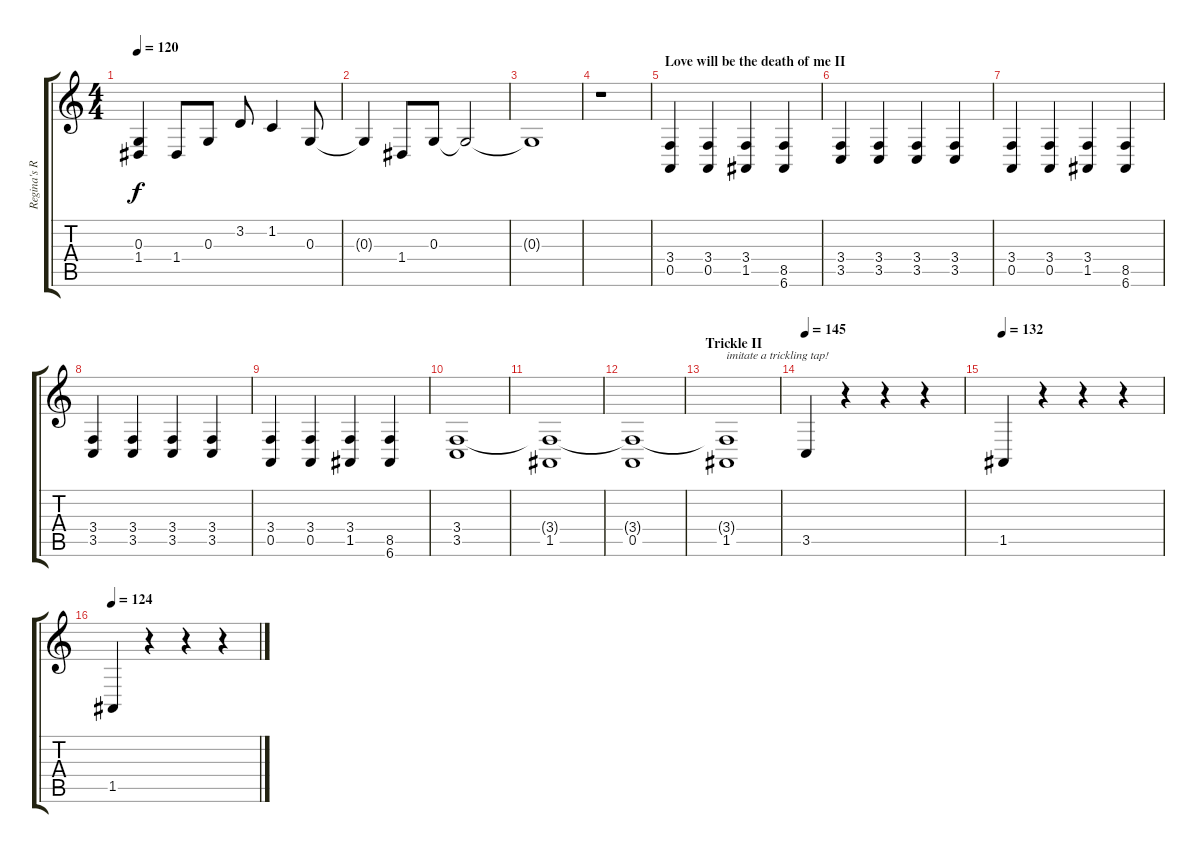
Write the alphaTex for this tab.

\track ("Regina's Right Hand" "Regina's R") {instrument brightacousticpiano}
\staff {score tabs}
\tuning (E4 B3 G3 D3 A2 E2) {hide}
\ts (4 4)
\tempo 120
\clef g2
\ks c
(0.3 1.4).4{dy f} 1.4.8 0.3.8 3.2.8 1.2.4 0.3.8 |
0.3{t}.4 1.4.8 0.3.8 0.3{t}.2 |
0.3{t}.1 |
r.1 |
\section ("" "Love will be the death of me II")
(3.4 0.5).4 (3.4 0.5).4 (3.4 1.5).4 (8.5 6.6).4 |
(3.4 3.5).4 (3.4 3.5).4 (3.4 3.5).4 (3.4 3.5).4 |
(3.4 0.5).4 (3.4 0.5).4 (3.4 1.5).4 (8.5 6.6).4 |
(3.4 3.5).4 (3.4 3.5).4 (3.4 3.5).4 (3.4 3.5).4 |
(3.4 0.5).4 (3.4 0.5).4 (3.4 1.5).4 (8.5 6.6).4 |
(3.4 3.5).1 |
(3.4{t} 1.5).1 |
(3.4{t} 0.5).1 |
\section ("" "Trickle II")
(3.4{t} 1.5).1{txt "imitate a trickling tap!"} |
\tempo 145
3.5.4 r.4 r.4 r.4 |
\tempo 132
1.5.4 r.4 r.4 r.4 |
\tempo 124
1.5.4 r.4 r.4 r.4
